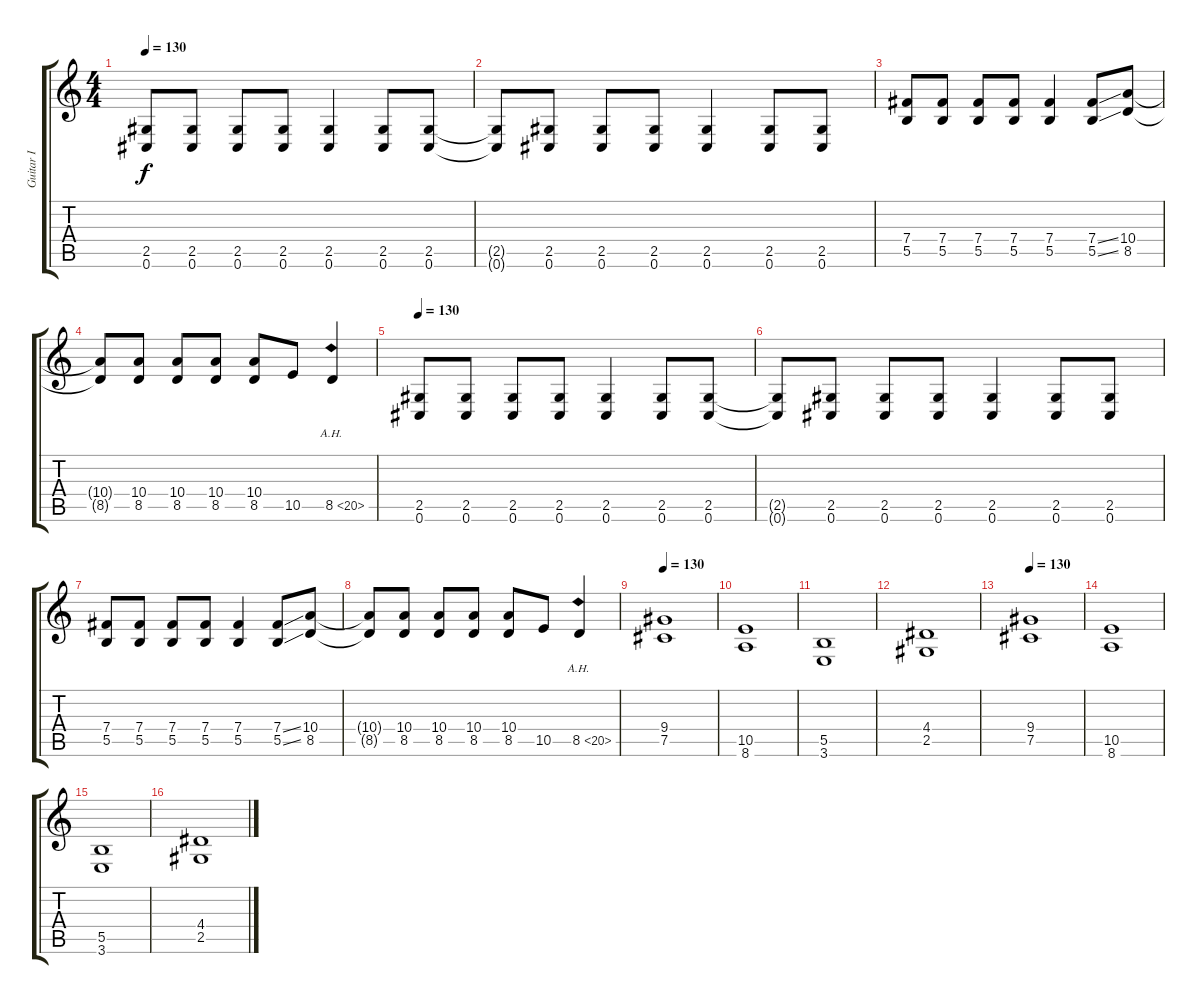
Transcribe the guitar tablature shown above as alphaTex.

\track ("Guitar I" "Guitar I") {instrument distortionguitar}
\staff {score tabs}
\tuning (Db4 Ab3 E3 B2 Gb2 Db2) {hide}
\ts (4 4)
\tempo 140
\tempo 130
\clef g2
\ks c
(2.5 0.6).8{dy f} (2.5 0.6).8 (2.5 0.6).8 (2.5 0.6).8 (2.5 0.6).4 (2.5 0.6).8 (2.5 0.6).8 |
(2.5{t} 0.6{t}).8 (2.5 0.6).8 (2.5 0.6).8 (2.5 0.6).8 (2.5 0.6).4 (2.5 0.6).8 (2.5 0.6).8 |
(7.4 5.5).8 (7.4 5.5).8 (7.4 5.5).8 (7.4 5.5).8 (7.4 5.5).4 (7.4{ss} 5.5{ss}).8 (10.4 8.5).8 |
(10.4{t} 8.5{t}).8 (10.4 8.5).8 (10.4 8.5).8 (10.4 8.5).8 (10.4 8.5).8 10.5.8 8.5{ah 12}.4 |
\tempo 140
\tempo 130
(2.5 0.6).8 (2.5 0.6).8 (2.5 0.6).8 (2.5 0.6).8 (2.5 0.6).4 (2.5 0.6).8 (2.5 0.6).8 |
(2.5{t} 0.6{t}).8 (2.5 0.6).8 (2.5 0.6).8 (2.5 0.6).8 (2.5 0.6).4 (2.5 0.6).8 (2.5 0.6).8 |
(7.4 5.5).8 (7.4 5.5).8 (7.4 5.5).8 (7.4 5.5).8 (7.4 5.5).4 (7.4{ss} 5.5{ss}).8 (10.4 8.5).8 |
(10.4{t} 8.5{t}).8 (10.4 8.5).8 (10.4 8.5).8 (10.4 8.5).8 (10.4 8.5).8 10.5.8 8.5{ah 12}.4 |
\tempo 130
(9.4 7.5).1 |
(10.5 8.6).1 |
(5.5 3.6).1 |
(4.4 2.5).1 |
\tempo 130
(9.4 7.5).1 |
(10.5 8.6).1 |
(5.5 3.6).1 |
(4.4 2.5).1
